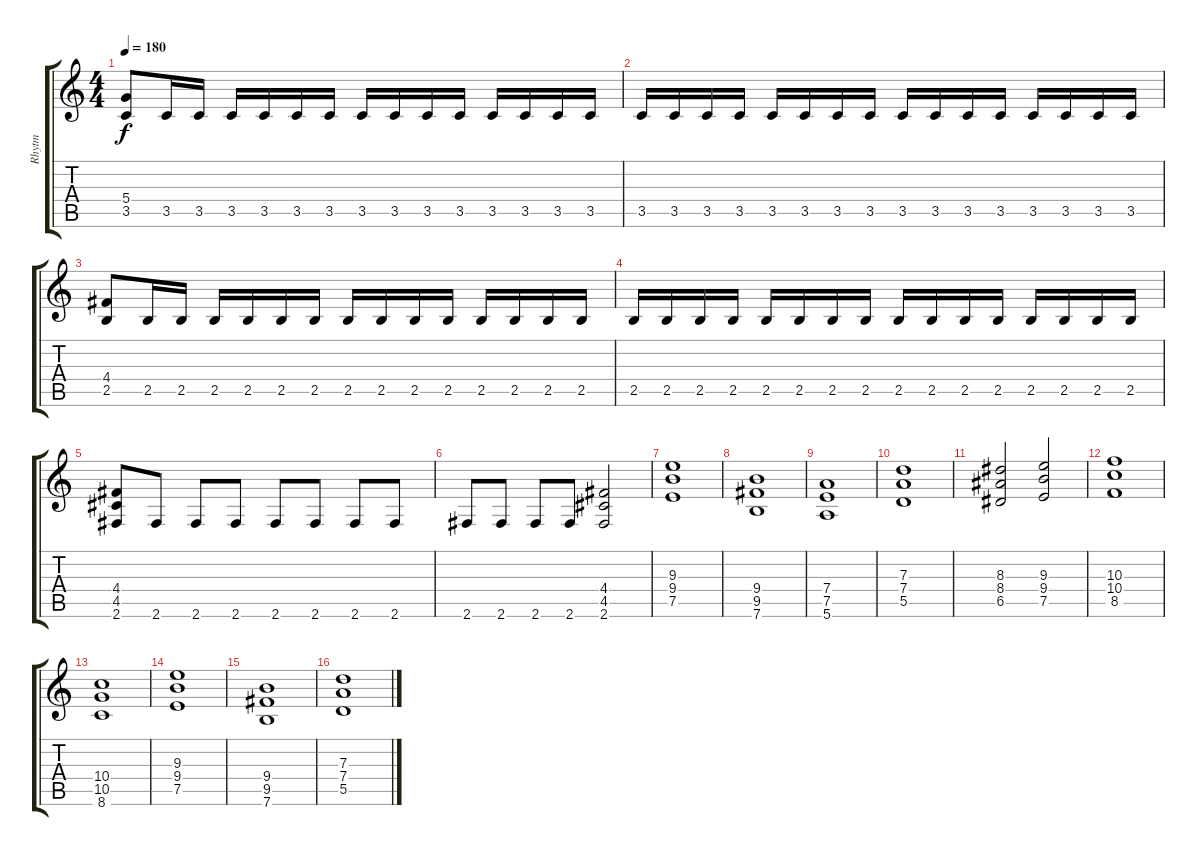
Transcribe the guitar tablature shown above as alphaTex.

\track ("Rhytm" "Rhytm") {instrument overdrivenguitar}
\staff {score tabs}
\tuning (E4 B3 G3 D3 A2 E2) {hide}
\ts (4 4)
\tempo 180
\clef g2
\ks c
(5.4 3.5).8{dy f} 3.5.16 3.5.16 3.5.16 3.5.16 3.5.16 3.5.16 3.5.16 3.5.16 3.5.16 3.5.16 3.5.16 3.5.16 3.5.16 3.5.16 |
3.5.16 3.5.16 3.5.16 3.5.16 3.5.16 3.5.16 3.5.16 3.5.16 3.5.16 3.5.16 3.5.16 3.5.16 3.5.16 3.5.16 3.5.16 3.5.16 |
(4.4 2.5).8 2.5.16 2.5.16 2.5.16 2.5.16 2.5.16 2.5.16 2.5.16 2.5.16 2.5.16 2.5.16 2.5.16 2.5.16 2.5.16 2.5.16 |
2.5.16 2.5.16 2.5.16 2.5.16 2.5.16 2.5.16 2.5.16 2.5.16 2.5.16 2.5.16 2.5.16 2.5.16 2.5.16 2.5.16 2.5.16 2.5.16 |
(4.4 4.5 2.6).8 2.6.8 2.6.8 2.6.8 2.6.8 2.6.8 2.6.8 2.6.8 |
2.6.8 2.6.8 2.6.8 2.6.8 (4.4 4.5 2.6).2 |
(9.3 9.4 7.5).1 |
(9.4 9.5 7.6).1 |
(7.4 7.5 5.6).1 |
(7.3 7.4 5.5).1 |
(8.3 8.4 6.5).2 (9.3 9.4 7.5).2 |
(10.3 10.4 8.5).1 |
(10.4 10.5 8.6).1 |
(9.3 9.4 7.5).1 |
(9.4 9.5 7.6).1 |
(7.3 7.4 5.5).1
